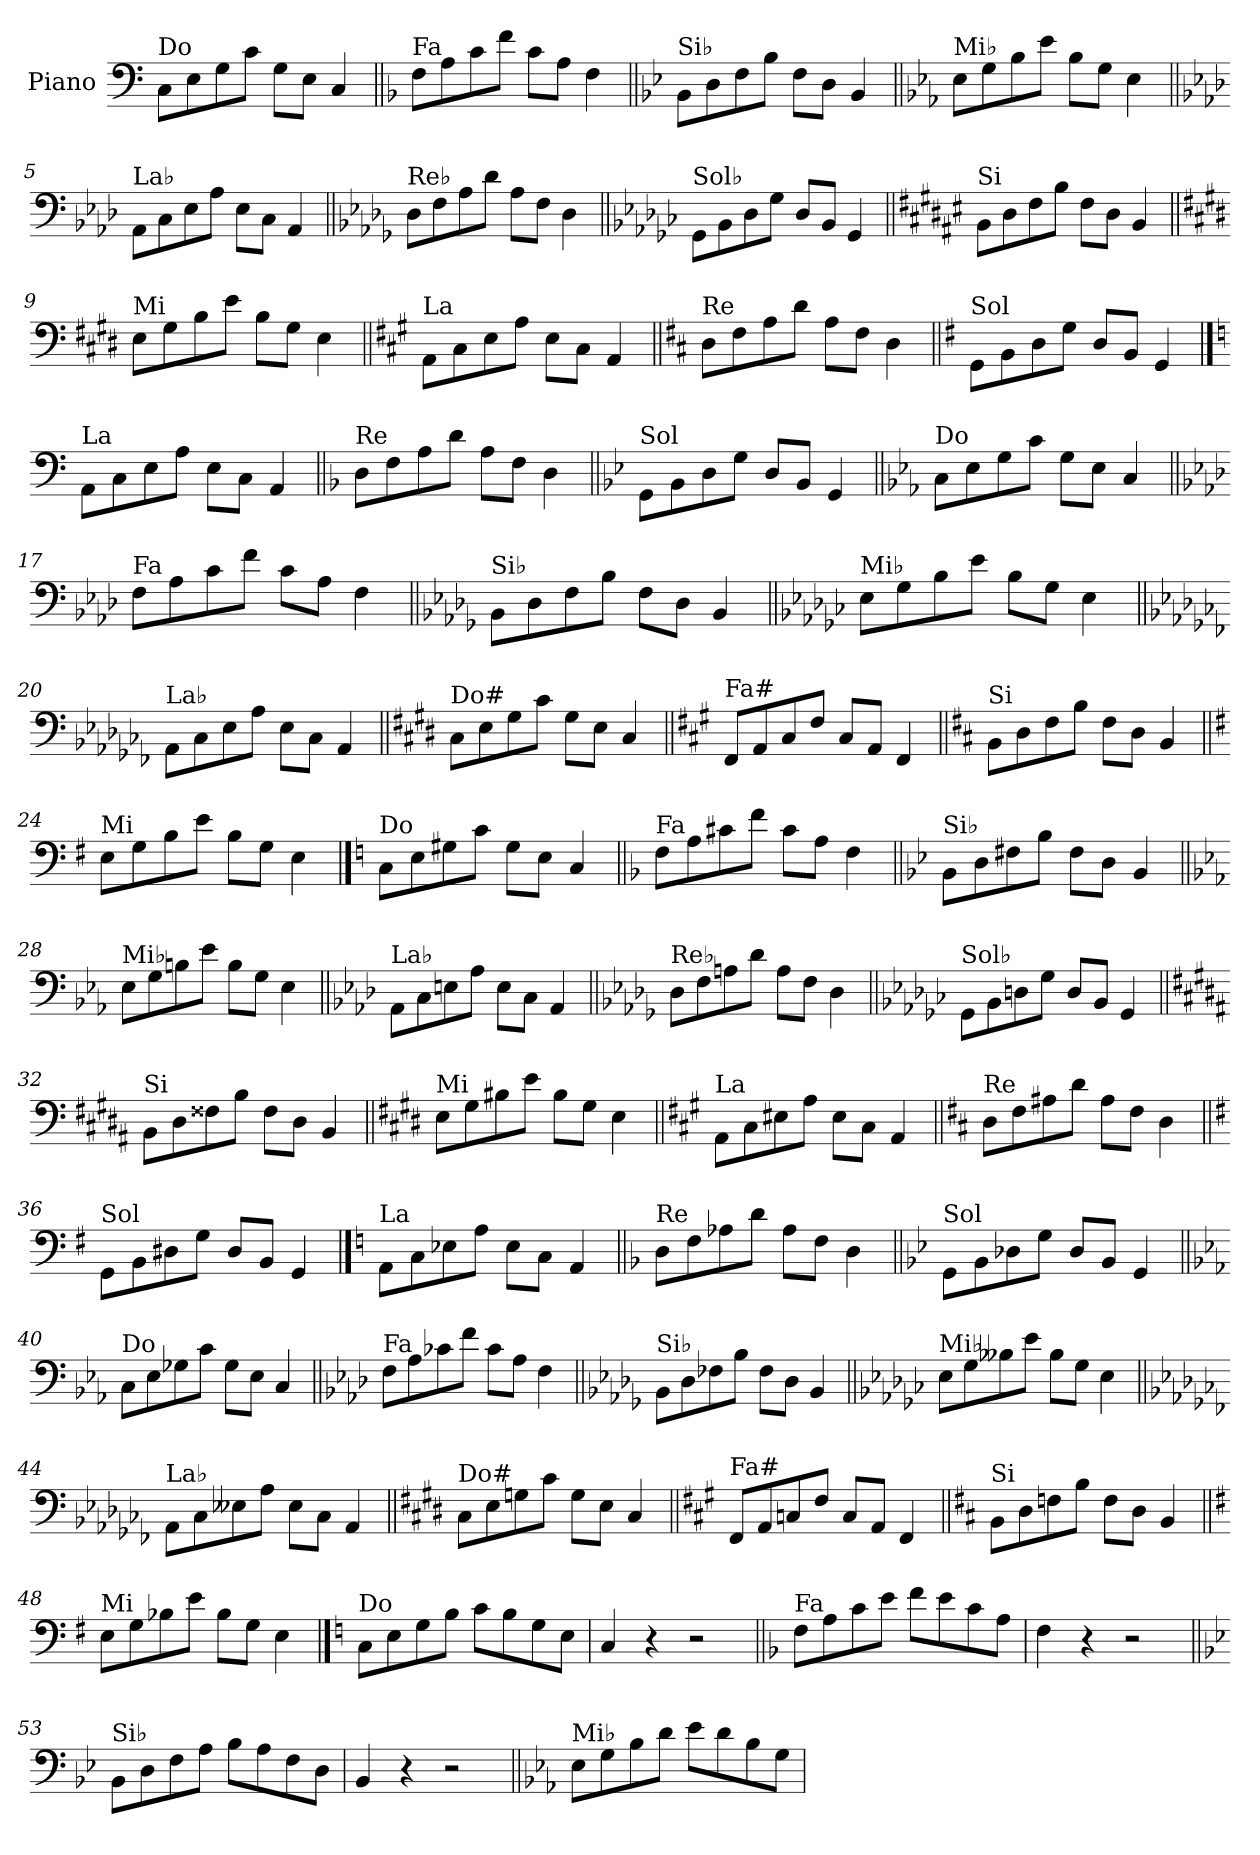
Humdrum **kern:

**kern
*part1
*staff1
*I"Piano
*I'Pno.
*clefF4
*k[]
=1
!LO:TX:a:t=Do
8C\L
8E\
8G\
8c\J
8G\L
8E\J
4C/
=2||
*k[b-]
!LO:TX:a:t=Fa
8F\L
8A\
8c\
8f\J
8c\L
8A\J
4F\
=3||
*k[b-e-]
!LO:TX:a:t=Si♭
8BB-\L
8D\
8F\
8B-\J
8F\L
8D\J
4BB-/
=4||
*k[b-e-a-]
!LO:TX:a:t=Mi♭
8E-\L
8G\
8B-\
8e-\J
8B-\L
8G\J
4E-\
!!LO:LB:g=z
=5||
*k[b-e-a-d-]
!LO:TX:a:t=La♭
8AA-\L
8C\
8E-\
8A-\J
8E-\L
8C\J
4AA-/
=6||
*k[b-e-a-d-g-]
!LO:TX:a:t=Re♭
8D-\L
8F\
8A-\
8d-\J
8A-\L
8F\J
4D-\
=7||
*k[b-e-a-d-g-c-]
!LO:TX:a:t=Sol♭
8GG-\L
8BB-\
8D-\
8G-\J
8D-/L
8BB-/J
4GG-/
=8||
*k[f#c#g#d#a#e#]
!LO:TX:a:t=Si
8BB\L
8D#\
8F#\
8B\J
8F#\L
8D#\J
4BB/
!!LO:LB:g=z
=9||
*k[f#c#g#d#]
!LO:TX:a:t=Mi
8E\L
8G#\
8B\
8e\J
8B\L
8G#\J
4E\
=10||
*k[f#c#g#]
!LO:TX:a:t=La
8AA\L
8C#\
8E\
8A\J
8E\L
8C#\J
4AA/
=11||
*k[f#c#]
!LO:TX:a:t=Re
8D\L
8F#\
8A\
8d\J
8A\L
8F#\J
4D\
=12||
*k[f#]
!LO:TX:a:t=Sol
8GG\L
8BB\
8D\
8G\J
8D/L
8BB/J
4GG/
!!LO:LB:g=z
==13
*k[]
!LO:TX:a:t=La
8AA\L
8C\
8E\
8A\J
8E\L
8C\J
4AA/
=14||
*k[b-]
!LO:TX:a:t=Re
8D\L
8F\
8A\
8d\J
8A\L
8F\J
4D\
=15||
*k[b-e-]
!LO:TX:a:t=Sol
8GG\L
8BB-\
8D\
8G\J
8D/L
8BB-/J
4GG/
=16||
*k[b-e-a-]
!LO:TX:a:t=Do
8C\L
8E-\
8G\
8c\J
8G\L
8E-\J
4C/
!!LO:LB:g=z
=17||
*k[b-e-a-d-]
!LO:TX:a:t=Fa
8F\L
8A-\
8c\
8f\J
8c\L
8A-\J
4F\
=18||
*k[b-e-a-d-g-]
!LO:TX:a:t=Si♭
8BB-\L
8D-\
8F\
8B-\J
8F\L
8D-\J
4BB-/
=19||
*k[b-e-a-d-g-c-]
!LO:TX:a:t=Mi♭
8E-\L
8G-\
8B-\
8e-\J
8B-\L
8G-\J
4E-\
=20||
*k[b-e-a-d-g-c-f-]
!LO:TX:a:t=La♭
8AA-\L
8C-\
8E-\
8A-\J
8E-\L
8C-\J
4AA-/
!!LO:LB:g=z
=21||
*k[f#c#g#d#]
!LO:TX:a:t=Do#
8C#\L
8E\
8G#\
8c#\J
8G#\L
8E\J
4C#/
=22||
*k[f#c#g#]
!LO:TX:a:t=Fa#
8FF#/L
8AA/
8C#/
8F#/J
8C#/L
8AA/J
4FF#/
=23||
*k[f#c#]
!LO:TX:a:t=Si
8BB\L
8D\
8F#\
8B\J
8F#\L
8D\J
4BB/
=24||
*k[f#]
!LO:TX:a:t=Mi
8E\L
8G\
8B\
8e\J
8B\L
8G\J
4E\
!!LO:PB:g=z
==25
*k[]
!LO:TX:a:t=Do
8C\L
8E\
8G#X\
8c\J
8G#\L
8E\J
4C/
=26||
*k[b-]
!LO:TX:a:t=Fa
8F\L
8A\
8c#X\
8f\J
8c#\L
8A\J
4F\
=27||
*k[b-e-]
!LO:TX:a:t=Si♭
8BB-\L
8D\
8F#X\
8B-\J
8F#\L
8D\J
4BB-/
=28||
*k[b-e-a-]
!LO:TX:a:t=Mi♭
8E-\L
8G\
8Bn\
8e-\J
8B\L
8G\J
4E-\
!!LO:LB:g=z
=29||
*k[b-e-a-d-]
!LO:TX:a:t=La♭
8AA-\L
8C\
8En\
8A-\J
8E\L
8C\J
4AA-/
=30||
*k[b-e-a-d-g-]
!LO:TX:a:t=Re♭
8D-\L
8F\
8An\
8d-\J
8A\L
8F\J
4D-\
=31||
*k[b-e-a-d-g-c-]
!LO:TX:a:t=Sol♭
8GG-\L
8BB-\
8Dn\
8G-\J
8D/L
8BB-/J
4GG-/
=32||
*k[f#c#g#d#a#]
!LO:TX:a:t=Si
8BB\L
8D#\
8F##X\
8B\J
8F##\L
8D#\J
4BB/
!!LO:LB:g=z
=33||
*k[f#c#g#d#]
!LO:TX:a:t=Mi
8E\L
8G#\
8B#X\
8e\J
8B#\L
8G#\J
4E\
=34||
*k[f#c#g#]
!LO:TX:a:t=La
8AA\L
8C#\
8E#X\
8A\J
8E#\L
8C#\J
4AA/
=35||
*k[f#c#]
!LO:TX:a:t=Re
8D\L
8F#\
8A#X\
8d\J
8A#\L
8F#\J
4D\
=36||
*k[f#]
!LO:TX:a:t=Sol
8GG\L
8BB\
8D#X\
8G\J
8D#/L
8BB/J
4GG/
!!LO:LB:g=z
==37
*k[]
!LO:TX:a:t=La
8AA\L
8C\
8E-X\
8A\J
8E-\L
8C\J
4AA/
=38||
*k[b-]
!LO:TX:a:t=Re
8D\L
8F\
8A-X\
8d\J
8A-\L
8F\J
4D\
=39||
*k[b-e-]
!LO:TX:a:t=Sol
8GG\L
8BB-\
8D-X\
8G\J
8D-/L
8BB-/J
4GG/
=40||
*k[b-e-a-]
!LO:TX:a:t=Do
8C\L
8E-\
8G-X\
8c\J
8G-\L
8E-\J
4C/
!!LO:LB:g=z
=41||
*k[b-e-a-d-]
!LO:TX:a:t=Fa
8F\L
8A-\
8c-X\
8f\J
8c-\L
8A-\J
4F\
=42||
*k[b-e-a-d-g-]
!LO:TX:a:t=Si♭
8BB-\L
8D-\
8F-X\
8B-\J
8F-\L
8D-\J
4BB-/
=43||
*k[b-e-a-d-g-c-]
!LO:TX:a:t=Mi♭
8E-\L
8G-\
8B--X\
8e-\J
8B--\L
8G-\J
4E-\
=44||
*k[b-e-a-d-g-c-f-]
!LO:TX:a:t=La♭
8AA-\L
8C-\
8E--X\
8A-\J
8E--\L
8C-\J
4AA-/
!!LO:LB:g=z
=45||
*k[f#c#g#d#]
!LO:TX:a:t=Do#
8C#\L
8E\
8Gn\
8c#\J
8G\L
8E\J
4C#/
=46||
*k[f#c#g#]
!LO:TX:a:t=Fa#
8FF#/L
8AA/
8Cn/
8F#/J
8C/L
8AA/J
4FF#/
=47||
*k[f#c#]
!LO:TX:a:t=Si
8BB\L
8D\
8Fn\
8B\J
8F\L
8D\J
4BB/
=48||
*k[f#]
!LO:TX:a:t=Mi
8E\L
8G\
8B-X\
8e\J
8B-\L
8G\J
4E\
!!LO:PB:g=z
==49
*k[]
!LO:TX:a:t=Do
8C\L
8E\
8G\
8B\J
8c\L
8B\
8G\
8E\J
=50
4C/
4r
2r
=51||
*k[b-]
!LO:TX:a:t=Fa
8F\L
8A\
8c\
8e\J
8f\L
8e\
8c\
8A\J
=52
4F\
4r
2r
=53||
*k[b-e-]
!LO:TX:a:t=Si♭
8BB-\L
8D\
8F\
8A\J
8B-\L
8A\
8F\
8D\J
=54
4BB-/
4r
2r
!!LO:LB:g=z
=55||
*k[b-e-a-]
!LO:TX:a:t=Mi♭
8E-\L
8G\
8B-\
8d\J
8e-\L
8d\
8B-\
8G\J
=
*-
